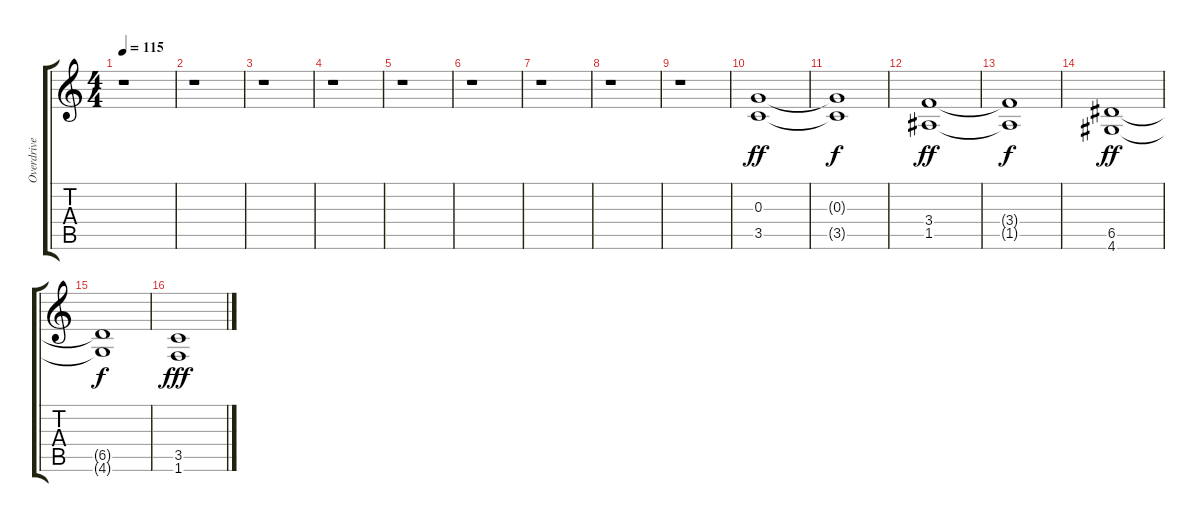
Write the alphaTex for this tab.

\track ("Overdrive Guitar" "Overdrive ") {instrument overdrivenguitar}
\staff {score tabs}
\tuning (E4 B3 G3 D3 A2 E2) {hide}
\ts (4 4)
\tempo 115
\clef g2
\ks c
r.1{dy ff} |
r.1 |
r.1 |
r.1 |
r.1 |
r.1 |
r.1 |
r.1 |
r.1 |
(0.3 3.5).1 |
(0.3{t} 3.5{t}).1{dy f} |
(3.4 1.5).1{dy ff} |
(3.4{t} 1.5{t}).1{dy f} |
(6.5 4.6).1{dy ff} |
(6.5{t} 4.6{t}).1{dy f} |
(3.5 1.6).1{dy fff}
